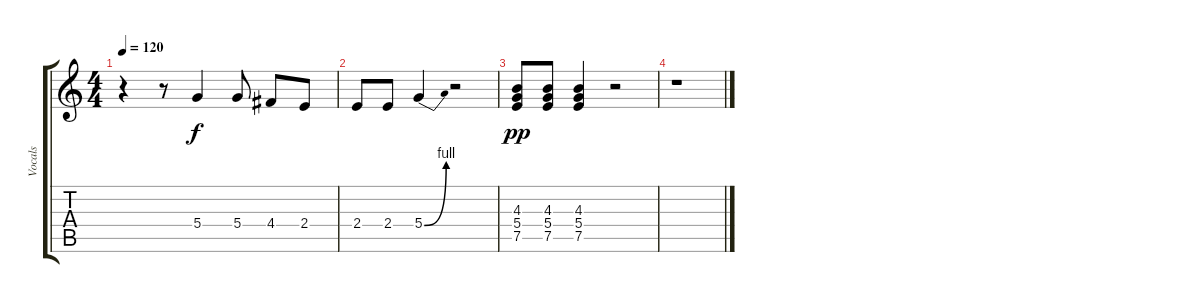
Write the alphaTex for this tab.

\track ("Vocals" "Vocals") {instrument acousticguitarsteel}
\staff {score tabs}
\tuning (E4 B3 G3 D3 A2 E2) {hide}
\ts (4 4)
\tempo 120
\clef g2
\ks c
r.4{dy pp} r.8 5.4.4{dy f} 5.4.8 4.4.8 2.4.8 |
2.4.8 2.4.8 5.4{be (bend 0 0 60 4)}.4 r.2 |
(4.3 5.4 7.5).8{dy pp} (4.3 5.4 7.5).8 (4.3 5.4 7.5).4 r.2 |
r.1
